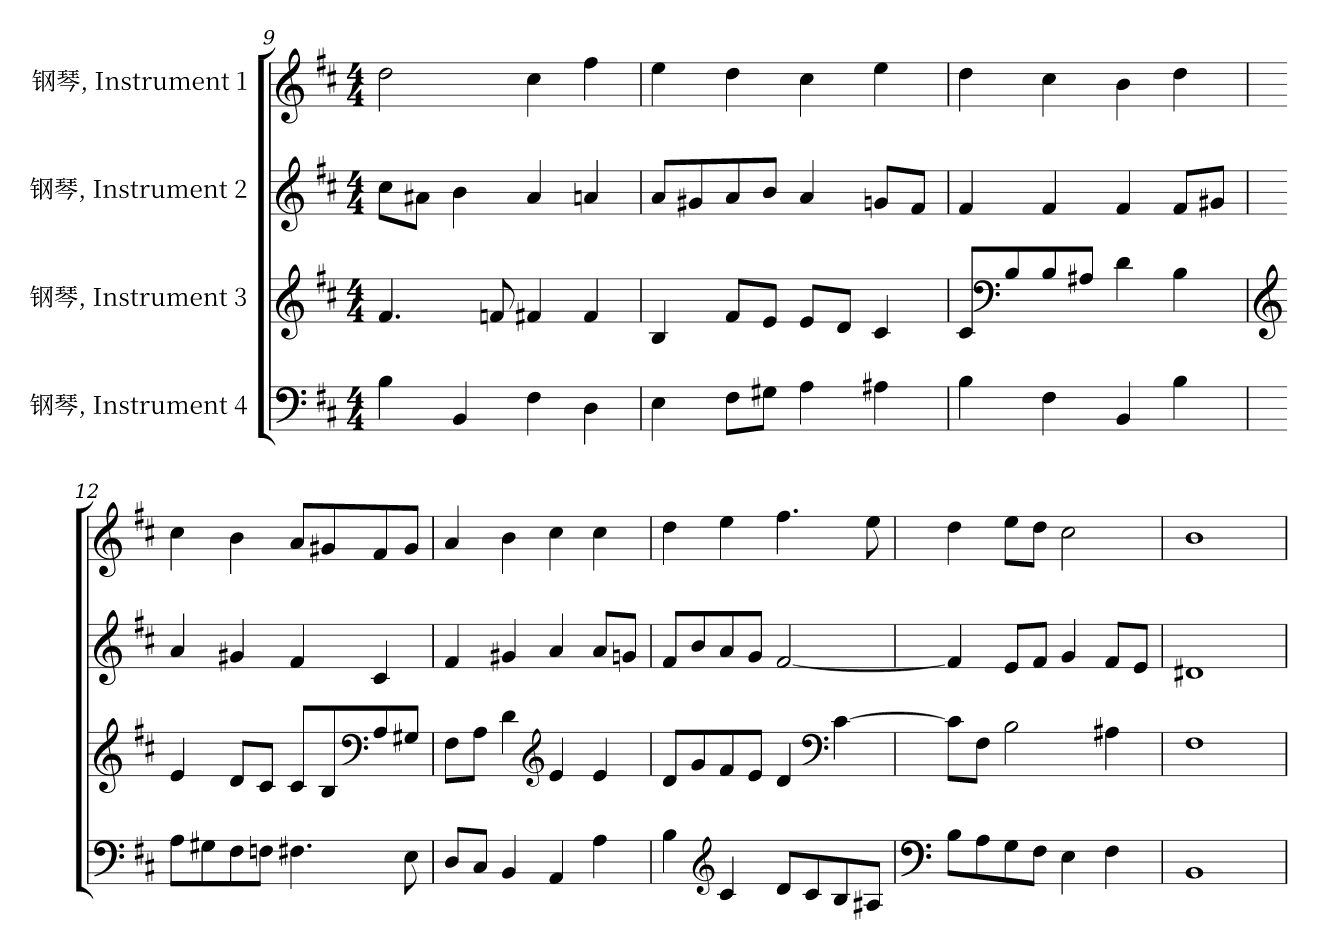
**kern	**kern	**kern	**kern
*part4	*part3	*part2	*part1
*staff4	*staff3	*staff2	*staff1
*I"钢琴, Instrument 4	*I"钢琴, Instrument 3	*I"钢琴, Instrument 2	*I"钢琴, Instrument 1
!!LO:LB:g=z
*clefF4	*clefG2	*clefG2	*clefG2
*k[f#c#]	*k[f#c#]	*k[f#c#]	*k[f#c#]
*M4/4	*M4/4	*M4/4	*M4/4
=9	=9	=9	=9
4B\	4.f#/	8cc#\L	2dd\
.	.	8a#X\J	.
4BB/	.	4b\	.
.	8fn/	.	.
4F#\	4f#X/	4a#/	4cc#\
4D\	4f#/	4an/	4ff#\
=10	=10	=10	=10
4E\	4B/	8a/L	4ee\
.	.	8g#X/	.
8F#\L	8f#/L	8a/	4dd\
8G#X\J	8e/J	8b/J	.
4A\	8e/L	4a/	4cc#\
.	8d/J	.	.
4A#X\	4c#/	8gn/L	4ee\
.	.	8f#/J	.
=11	=11	=11	=11
4B\	8c#/L	4f#/	4dd\
*	*clefF4	*	*
.	8B/	.	.
4F#\	8B/	4f#/	4cc#\
.	8A#X/J	.	.
4BB/	4d\	4f#/	4b\
4B\	4B\	8f#/L	4dd\
.	.	8g#X/J	.
!!LO:PB:g=z
=12	=12	=12	=12
*	*clefG2	*	*
8A\L	4e/	4a/	4cc#\
8G#X\	.	.	.
8F#\	8d/L	4g#X/	4b\
8Fn\J	8c#/J	.	.
4.F#X\	8c#/L	4f#/	8a/L
.	8B/	.	8g#X/
*	*clefF4	*	*
.	8A/	4c#/	8f#/
8E\	8G#X/J	.	8g#/J
=13	=13	=13	=13
8D/L	8F#\L	4f#/	4a/
8C#/J	8A\J	.	.
4BB/	4d\	4g#X/	4b\
*	*clefG2	*	*
4AA/	4e/	4a/	4cc#\
4A\	4e/	8a/L	4cc#\
.	.	8gn/J	.
=14	=14	=14	=14
4B\	8d/L	8f#/L	4dd\
.	8g/	8b/	.
*clefG2	*	*	*
4c#/	8f#/	8a/	4ee\
.	8e/J	8g/J	.
8d/L	4d/	[2f#/	4.ff#\
8c#/	.	.	.
*	*clefF4	*	*
8B/	[4c#\	.	.
8A#X/J	.	.	8ee\
!!LO:LB:g=z
=15	=15	=15	=15
*clefF4	*	*	*
8B\L	8c#\L]	4f#/]	4dd\
8A\	8F#\J	.	.
8G\	2B\	8e/L	8ee\L
8F#\J	.	8f#/J	8dd\J
4E\	.	4g/	2cc#\
4F#\	4A#X\	8f#/L	.
.	.	8e/J	.
=16	=16	=16	=16
1BB	1F#	1d#X	1b
=	=	=	=
*-	*-	*-	*-
